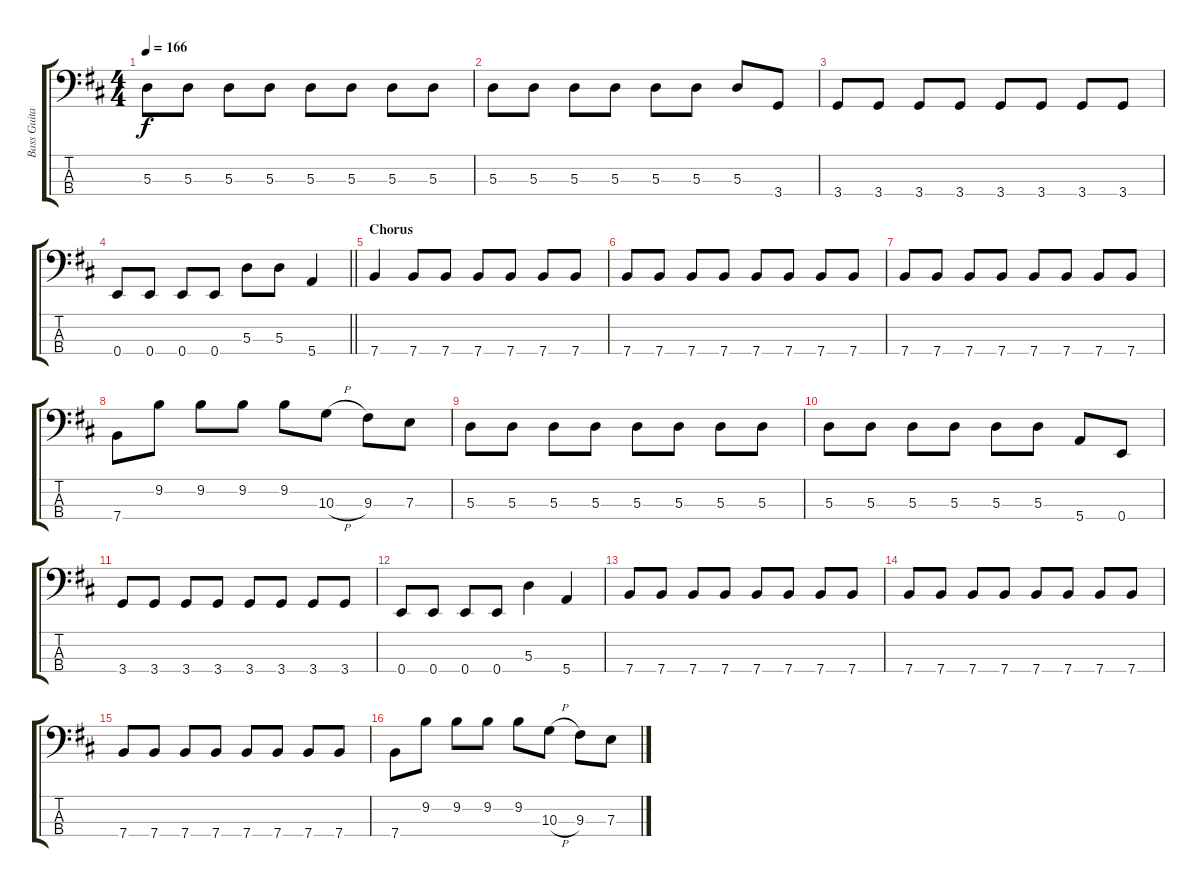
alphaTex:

\track ("Bass Guitar" "Bass Guita") {instrument electricbassfinger}
\staff {score tabs}
\tuning (G2 D2 A1 E1) {hide}
\ts (4 4)
\tempo 166
\clef f4
\ks d
5.3.8{dy f} 5.3.8 5.3.8 5.3.8 5.3.8 5.3.8 5.3.8 5.3.8 |
5.3.8 5.3.8 5.3.8 5.3.8 5.3.8 5.3.8 5.3.8 3.4.8 |
3.4.8 3.4.8 3.4.8 3.4.8 3.4.8 3.4.8 3.4.8 3.4.8 |
\barLineRight lightlight
0.4.8 0.4.8 0.4.8 0.4.8 5.3.8 5.3.8 5.4.4 |
\section ("" "Chorus")
7.4.4 7.4.8 7.4.8 7.4.8 7.4.8 7.4.8 7.4.8 |
7.4.8 7.4.8 7.4.8 7.4.8 7.4.8 7.4.8 7.4.8 7.4.8 |
7.4.8 7.4.8 7.4.8 7.4.8 7.4.8 7.4.8 7.4.8 7.4.8 |
7.4.8 9.2.8 9.2.8 9.2.8 9.2.8 10.3{h}.8 9.3.8 7.3.8 |
5.3.8 5.3.8 5.3.8 5.3.8 5.3.8 5.3.8 5.3.8 5.3.8 |
5.3.8 5.3.8 5.3.8 5.3.8 5.3.8 5.3.8 5.4.8 0.4.8 |
3.4.8 3.4.8 3.4.8 3.4.8 3.4.8 3.4.8 3.4.8 3.4.8 |
0.4.8 0.4.8 0.4.8 0.4.8 5.3.4 5.4.4 |
7.4.8 7.4.8 7.4.8 7.4.8 7.4.8 7.4.8 7.4.8 7.4.8 |
7.4.8 7.4.8 7.4.8 7.4.8 7.4.8 7.4.8 7.4.8 7.4.8 |
7.4.8 7.4.8 7.4.8 7.4.8 7.4.8 7.4.8 7.4.8 7.4.8 |
7.4.8 9.2.8 9.2.8 9.2.8 9.2.8 10.3{h}.8 9.3.8 7.3.8
